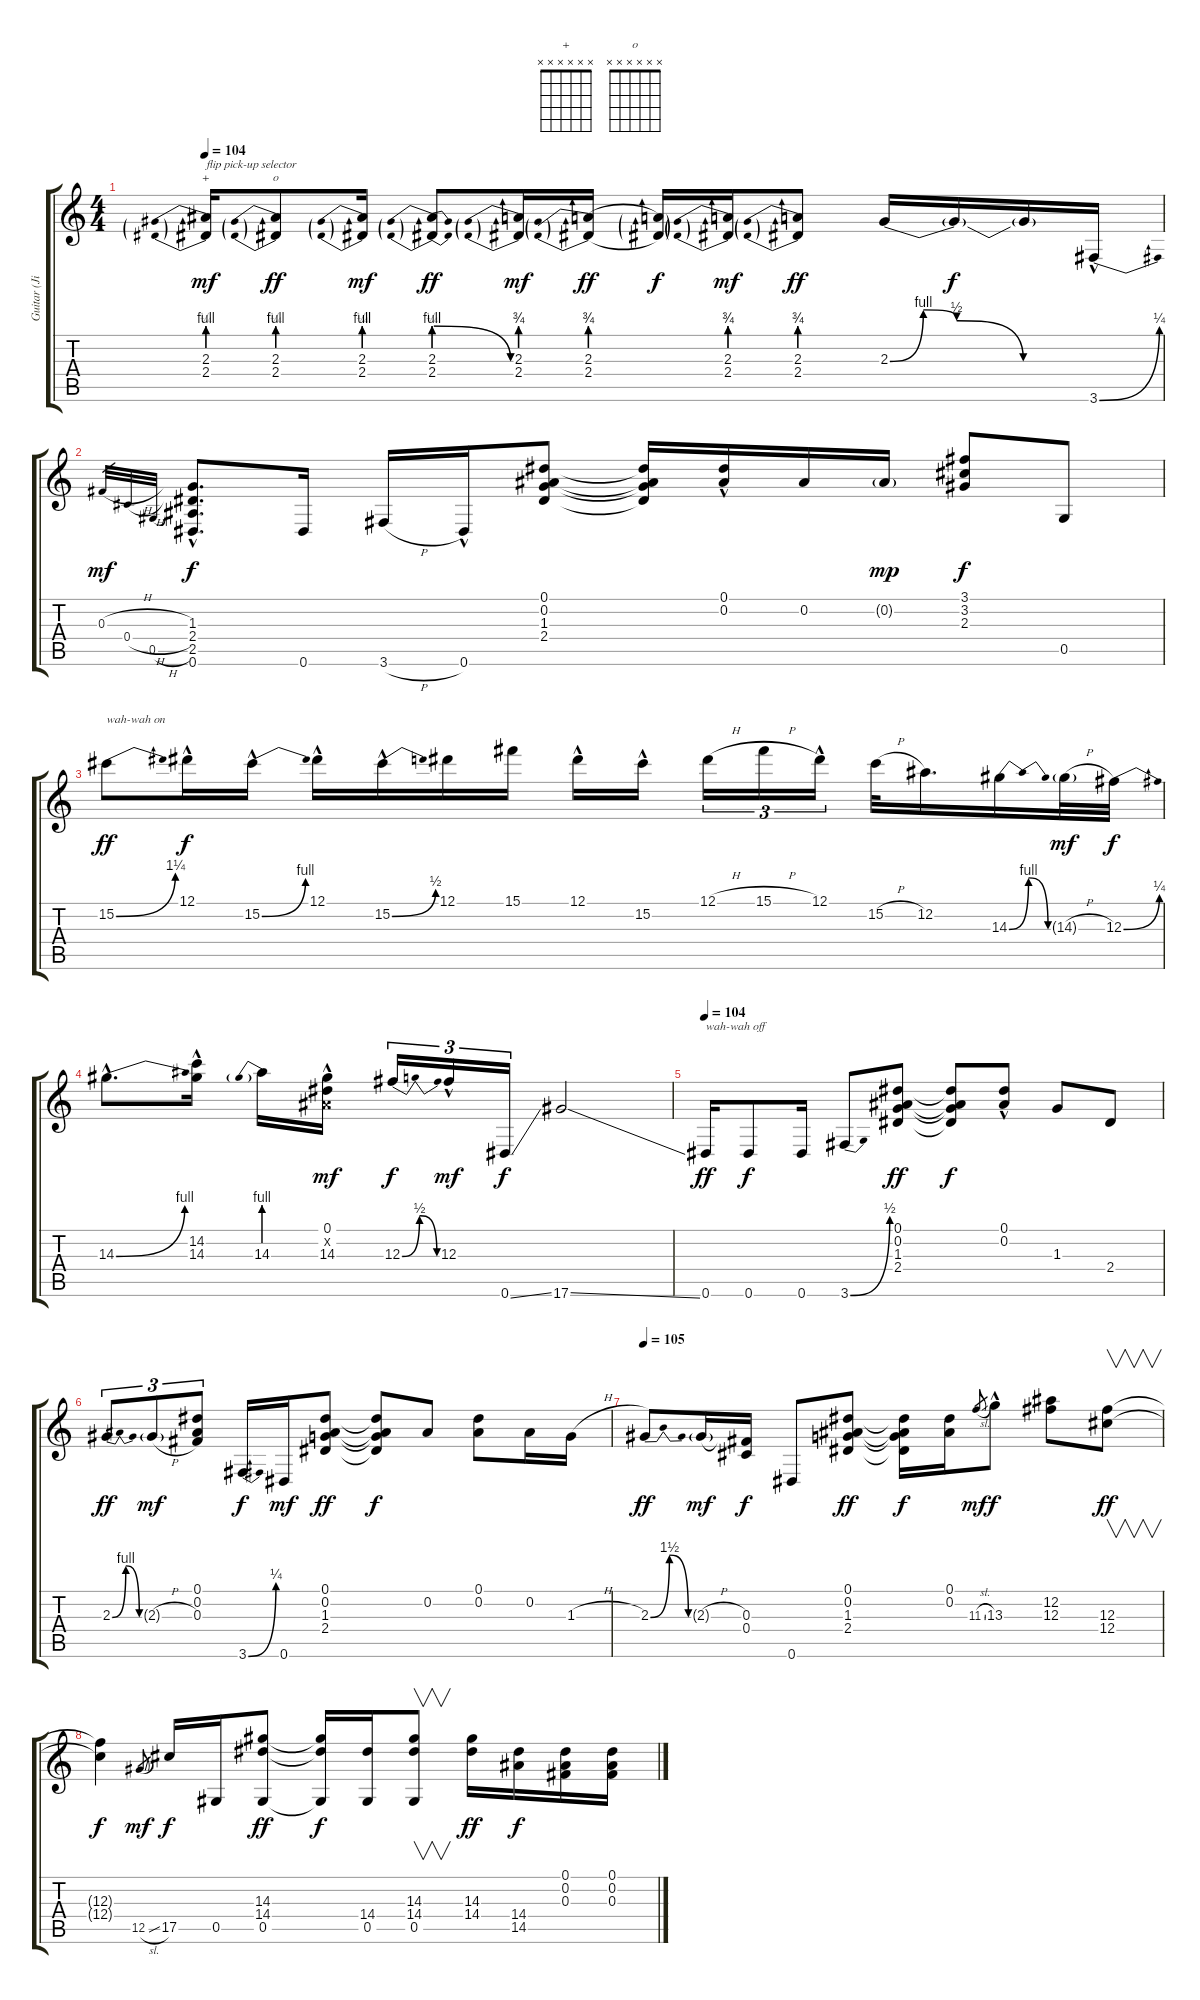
\track ("Guitar (Jimi Hendrix)" "Guitar (Ji") {instrument overdrivenguitar}
\staff {score tabs}
\tuning (Eb4 Bb3 Gb3 Db3 Ab2 Eb2) {hide}
\chord ("+" x x x x x x) {firstfret 0}
\chord ("o" x x x x x x) {firstfret 0}
\ts (4 4)
\tempo 104
\clef g2
\ks c
(2.3{be (prebend 0 4 60 4)} 2.4{be (prebend 0 1 60 1)}).16{ch "+" txt "flip pick-up selector" dy mf} (2.3{be (prebend 0 4 60 4)} 2.4{be (prebend 0 1 60 1)}).8{ch "o" dy ff} (2.3{be (prebend 0 4 60 4)} 2.4{be (prebend 0 1 60 1)}).16{dy mf} (2.3{be (prebendrelease 0 4 60 0)} 2.4{be (prebendrelease 0 1 60 0)}).8{dy ff} (2.3{be (prebend 0 3 60 3)} 2.4{be (prebend 0 1 60 1)}).16{dy mf} (2.3{be (prebend 0 3 60 3)} 2.4{be (prebend 0 1 60 1)}).16{dy ff} (2.3{t} 2.4{t}).16{dy f} (2.3{be (prebend 0 3 60 3)} 2.4{be (prebend 0 1 60 1)}).16{dy mf} (2.3{be (prebend 0 3 60 3)} 2.4{be (prebend 0 1 60 1)}).8{dy ff} 2.3{be (custom 0 0 10 4 20 2 40 0 60 0)}.16 2.3{t}.16{dy f} 2.3{t}.16 3.6{be (bend 0 0 60 1) hac}.16 |
0.3{h}.32{gr dy mf} 0.4{h}.32{gr} 0.5{h}.32{gr} (1.3{hac} 2.4{hac} 2.5{hac} 0.6{hac}).8{d dy f} 0.6.16 3.6{h}.16 0.6{hac}.16 (0.1 0.2 1.3 2.4).8 (0.1{t} 0.2{t} 1.3{t} 2.4{t}).16 (0.1{hac} 0.2).16 0.2.16 0.2{g}.16{dy mp} (3.1 3.2 2.3).8{dy f} 0.5.8 |
15.2{be (bend 0 0 60 5)}.8{txt "wah-wah on" dy ff} 12.1{hac}.16{dy f} 15.2{be (bend 0 0 60 4) hac}.16 12.1{hac}.16 15.2{be (bend 0 0 60 2) hac}.16 12.1.16 15.1.16 12.1{hac}.16 15.2{hac}.16 12.1{h}.16{tu (3 2)} 15.1{h}.16{tu (3 2)} 12.1{hac}.16{tu (3 2)} 15.2{h}.32 12.2.16{d} 14.3{be (bendrelease 0 0 15 4 30 4 60 0)}.16 14.3{h g}.32{dy mf} 12.3{be (bend 0 0 60 1)}.32{dy f} |
14.3{be (bend 0 0 60 4) hac}.8{d} (14.2{hac} 14.3).16 14.3{be (prebend 0 4 60 4)}.16 (0.1{hac} 0.2{x} 14.3).16{dy mf} 12.3{be (bendrelease 0 0 30 2 50 2 60 0)}.16{tu (3 2) dy f} 12.3{hac}.16{tu (3 2) dy mf} 0.6{ss}.16{tu (3 2) dy f} 17.6{ss}.2 |
\tempo 104
0.6.16{txt "wah-wah off" dy ff} 0.6.8{dy f} 0.6.16 3.6{be (bend 0 0 60 2)}.8 (0.1 0.2 1.3 2.4).8{dy ff} (0.1{t} 0.2{t} 1.3{t} 2.4{t}).8{dy f} (0.1{hac} 0.2{hac}).8 1.3.8 2.4.8 |
2.3{be (bendrelease 0 0 15 4 30 4 60 0)}.8{tu (3 2) dy ff} 2.3{h g}.8{tu (3 2) dy mf} (0.1 0.2 0.3).8{tu (3 2)} 3.6{be (bend 0 0 60 1)}.16{dy f} 0.6.16{dy mf} (0.1 0.2 1.3 2.4).8{dy ff} (0.1{t} 0.2{t} 1.3{t} 2.4{t}).8{dy f} 0.2.8 (0.1 0.2).8 0.2.16 1.3{h}.16 |
\tempo 105
2.3{be (bendrelease 0 0 15 6 30 6 60 0)}.8{dy ff} 2.3{h g}.16{dy mf} (0.3 0.4).16{dy f} 0.6.8 (0.1 0.2 1.3 2.4).8{dy ff} (0.1{t} 0.2{t} 1.3{t} 2.4{t}).16{dy f} (0.1 0.2).16 11.3{sl}.8{gr dy mf} 13.3{hac}.8{dy f} (12.2 12.3).8 (12.3 12.4).8{v dy ff} |
(12.3{t} 12.4{t}).4{dy f} 12.5{sl}.8{gr dy mf} 17.5.16{dy f} 0.5.16 (14.3 14.4 0.5).8{dy ff} (14.3{t} 14.4{t} 0.5{t}).16{dy f} (14.4 0.5).16 (14.3 14.4 0.5).8{v} (14.3 14.4).16{dy ff} (14.4 14.5).16{dy f} (0.1 0.2 0.3).16 (0.1 0.2 0.3).16
